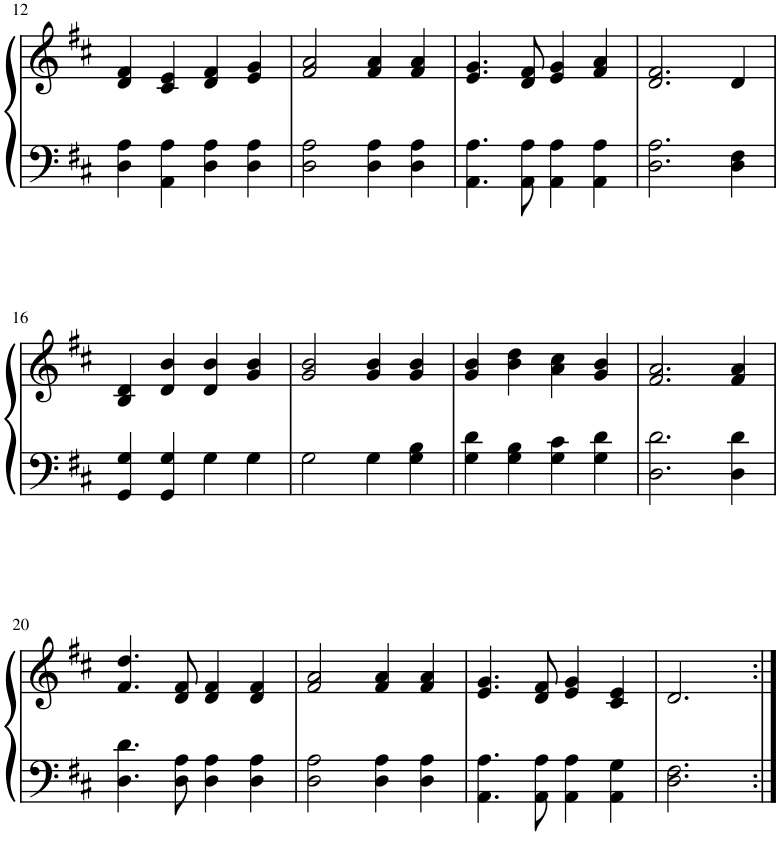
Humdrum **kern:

**kern	**kern
*part1	*part1
*staff2	*staff1
*I"Piano	*
*I'Pno.	*
!!LO:PB:g=z
*clefF4	*clefG2
*k[f#c#]	*k[f#c#]
*M4/4	*M4/4
=12	=12
4D\ 4A\	4d/ 4f#/
4AA\ 4A\	4c#/ 4e/
4D\ 4A\	4d/ 4f#/
4D\ 4A\	4e/ 4g/
=13	=13
2D\ 2A\	2f#/ 2a/
4D\ 4A\	4f#/ 4a/
4D\ 4A\	4f#/ 4a/
=14	=14
4.AA\ 4.A\	4.e/ 4.g/
8AA\ 8A\	8d/ 8f#/
4AA\ 4A\	4e/ 4g/
4AA\ 4A\	4f#/ 4a/
=15	=15
2.D\ 2.A\	2.d/ 2.f#/
4D\ 4F#\	4d/
!!LO:LB:g=z
=16	=16
4GG/ 4G/	4B/ 4d/
4GG/ 4G/	4d/ 4b/
4G\	4d/ 4b/
4G\	4g/ 4b/
=17	=17
2G\	2g/ 2b/
4G\	4g/ 4b/
4G\ 4B\	4g/ 4b/
=18	=18
4G\ 4d\	4g/ 4b/
4G\ 4B\	4b\ 4dd\
4G\ 4c#\	4a\ 4cc#\
4G\ 4d\	4g/ 4b/
=19	=19
2.D\ 2.d\	2.f#/ 2.a/
4D\ 4d\	4f#/ 4a/
!!LO:LB:g=z
=20	=20
4.D\ 4.d\	4.f#/ 4.dd/
8D\ 8A\	8d/ 8f#/
4D\ 4A\	4d/ 4f#/
4D\ 4A\	4d/ 4f#/
=21	=21
2D\ 2A\	2f#/ 2a/
4D\ 4A\	4f#/ 4a/
4D\ 4A\	4f#/ 4a/
=22	=22
4.AA\ 4.A\	4.e/ 4.g/
8AA\ 8A\	8d/ 8f#/
4AA\ 4A\	4e/ 4g/
4AA\ 4G\	4c#/ 4e/
=23	=23
2.D\ 2.F#\	2.d/
=:|!	=:|!
*-	*-
